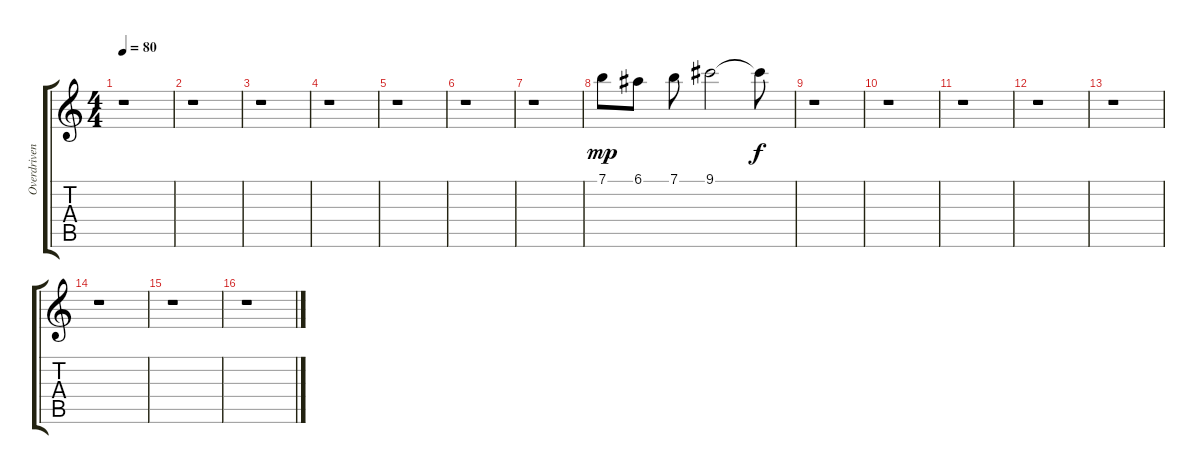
\track ("Overdriven Guitar" "Overdriven") {instrument overdrivenguitar}
\staff {score tabs}
\tuning (E4 B3 G3 D3 A2 E2) {hide}
\ts (4 4)
\tempo 80
\clef g2
\ks c
r.1{dy f} |
r.1 |
r.1 |
r.1 |
r.1 |
r.1 |
r.1 |
7.1.8{dy mp} 6.1.8 7.1.8 9.1.2 9.1{t}.8{dy f} |
r.1 |
r.1 |
r.1 |
r.1 |
r.1 |
r.1 |
r.1 |
r.1
